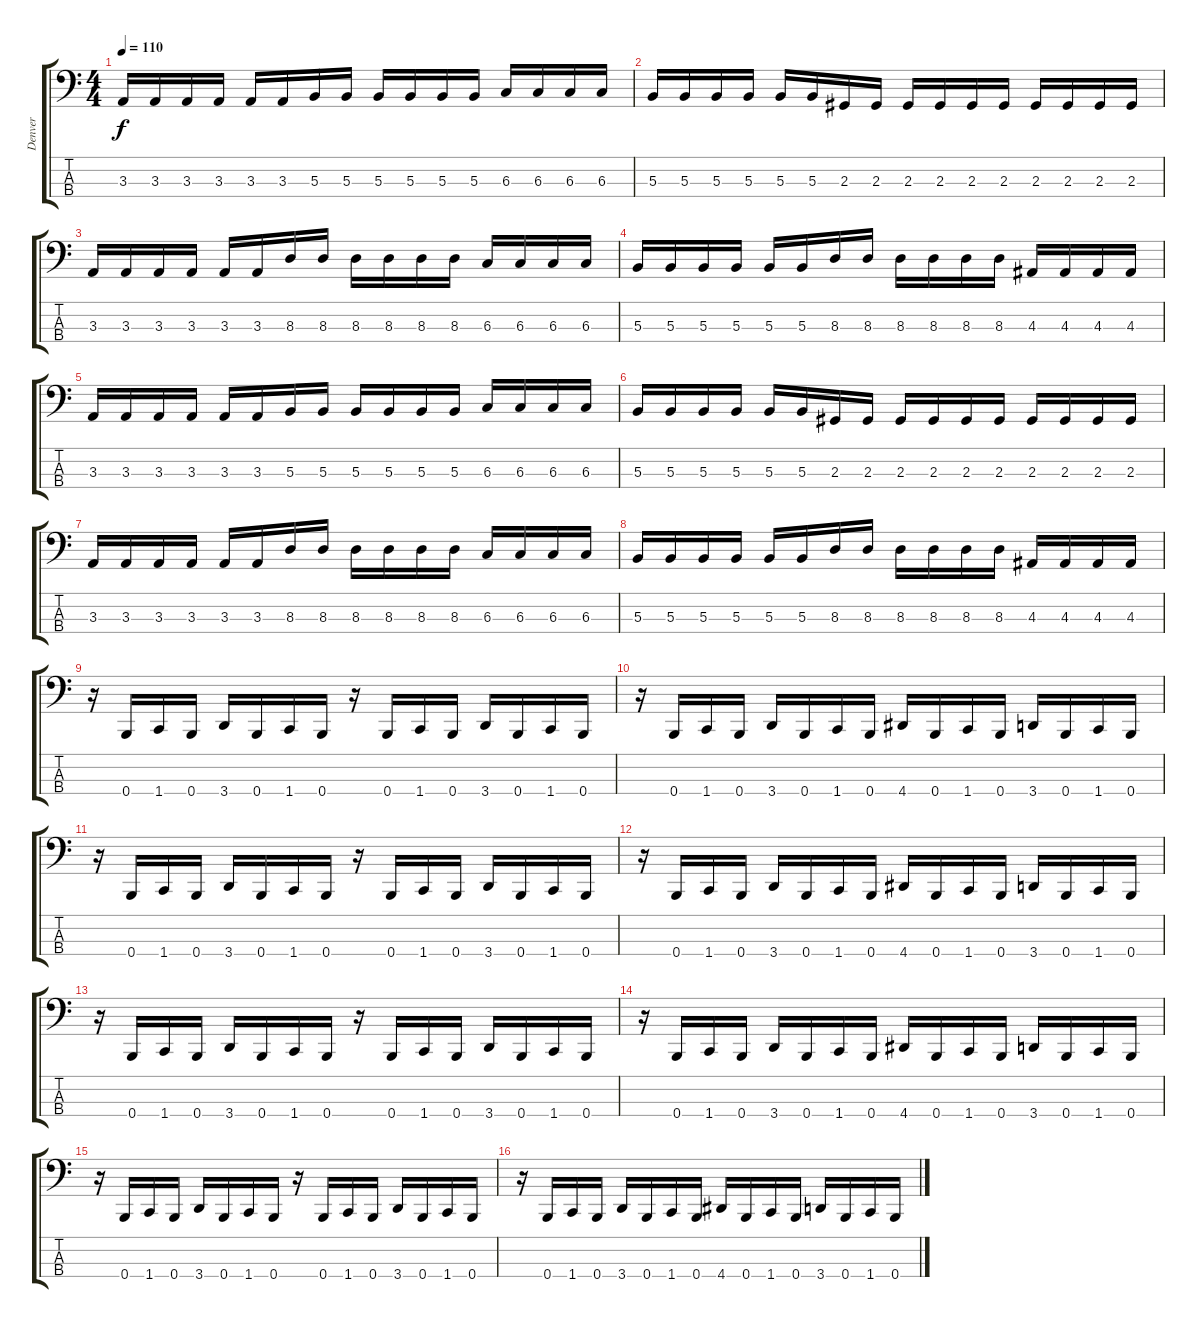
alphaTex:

\track ("Denver" "Denver") {instrument slapbass2}
\staff {score tabs}
\tuning (E2 B1 Gb1 B0) {hide}
\ts (4 4)
\tempo 110
\clef f4
\ks c
3.3.16{dy f} 3.3.16 3.3.16 3.3.16 3.3.16 3.3.16 5.3.16 5.3.16 5.3.16 5.3.16 5.3.16 5.3.16 6.3.16 6.3.16 6.3.16 6.3.16 |
5.3.16 5.3.16 5.3.16 5.3.16 5.3.16 5.3.16 2.3.16 2.3.16 2.3.16 2.3.16 2.3.16 2.3.16 2.3.16 2.3.16 2.3.16 2.3.16 |
3.3.16 3.3.16 3.3.16 3.3.16 3.3.16 3.3.16 8.3.16 8.3.16 8.3.16 8.3.16 8.3.16 8.3.16 6.3.16 6.3.16 6.3.16 6.3.16 |
5.3.16 5.3.16 5.3.16 5.3.16 5.3.16 5.3.16 8.3.16 8.3.16 8.3.16 8.3.16 8.3.16 8.3.16 4.3.16 4.3.16 4.3.16 4.3.16 |
3.3.16 3.3.16 3.3.16 3.3.16 3.3.16 3.3.16 5.3.16 5.3.16 5.3.16 5.3.16 5.3.16 5.3.16 6.3.16 6.3.16 6.3.16 6.3.16 |
5.3.16 5.3.16 5.3.16 5.3.16 5.3.16 5.3.16 2.3.16 2.3.16 2.3.16 2.3.16 2.3.16 2.3.16 2.3.16 2.3.16 2.3.16 2.3.16 |
3.3.16 3.3.16 3.3.16 3.3.16 3.3.16 3.3.16 8.3.16 8.3.16 8.3.16 8.3.16 8.3.16 8.3.16 6.3.16 6.3.16 6.3.16 6.3.16 |
5.3.16 5.3.16 5.3.16 5.3.16 5.3.16 5.3.16 8.3.16 8.3.16 8.3.16 8.3.16 8.3.16 8.3.16 4.3.16 4.3.16 4.3.16 4.3.16 |
r.16 0.4.16 1.4.16 0.4.16 3.4.16 0.4.16 1.4.16 0.4.16 r.16 0.4.16 1.4.16 0.4.16 3.4.16 0.4.16 1.4.16 0.4.16 |
r.16 0.4.16 1.4.16 0.4.16 3.4.16 0.4.16 1.4.16 0.4.16 4.4.16 0.4.16 1.4.16 0.4.16 3.4.16 0.4.16 1.4.16 0.4.16 |
r.16 0.4.16 1.4.16 0.4.16 3.4.16 0.4.16 1.4.16 0.4.16 r.16 0.4.16 1.4.16 0.4.16 3.4.16 0.4.16 1.4.16 0.4.16 |
r.16 0.4.16 1.4.16 0.4.16 3.4.16 0.4.16 1.4.16 0.4.16 4.4.16 0.4.16 1.4.16 0.4.16 3.4.16 0.4.16 1.4.16 0.4.16 |
r.16 0.4.16 1.4.16 0.4.16 3.4.16 0.4.16 1.4.16 0.4.16 r.16 0.4.16 1.4.16 0.4.16 3.4.16 0.4.16 1.4.16 0.4.16 |
r.16 0.4.16 1.4.16 0.4.16 3.4.16 0.4.16 1.4.16 0.4.16 4.4.16 0.4.16 1.4.16 0.4.16 3.4.16 0.4.16 1.4.16 0.4.16 |
r.16 0.4.16 1.4.16 0.4.16 3.4.16 0.4.16 1.4.16 0.4.16 r.16 0.4.16 1.4.16 0.4.16 3.4.16 0.4.16 1.4.16 0.4.16 |
r.16 0.4.16 1.4.16 0.4.16 3.4.16 0.4.16 1.4.16 0.4.16 4.4.16 0.4.16 1.4.16 0.4.16 3.4.16 0.4.16 1.4.16 0.4.16
